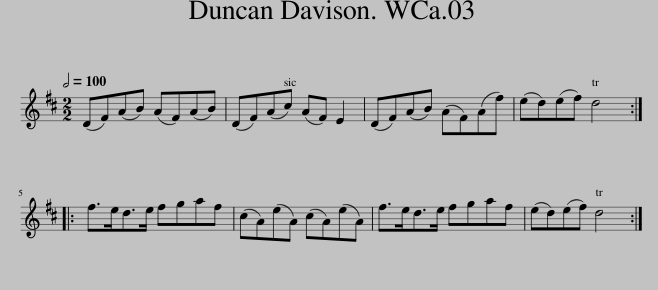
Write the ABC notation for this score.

X:1
L:1/8
Q:1/2=100
M:2/2
I:linebreak $
K:D
V:1 treble
V:1
 (DF)(AB) (AF)(AB) | (DF)(Ac) (AF) E2 | (DF)(AB) (AF)(Af) | (ed)(ef) d4 ::$ f>ed>e fgaf | %5
 (cA)(eA) (cA)(eA) | f>ed>e fgaf | (ed)(ef) d4 :| %8
